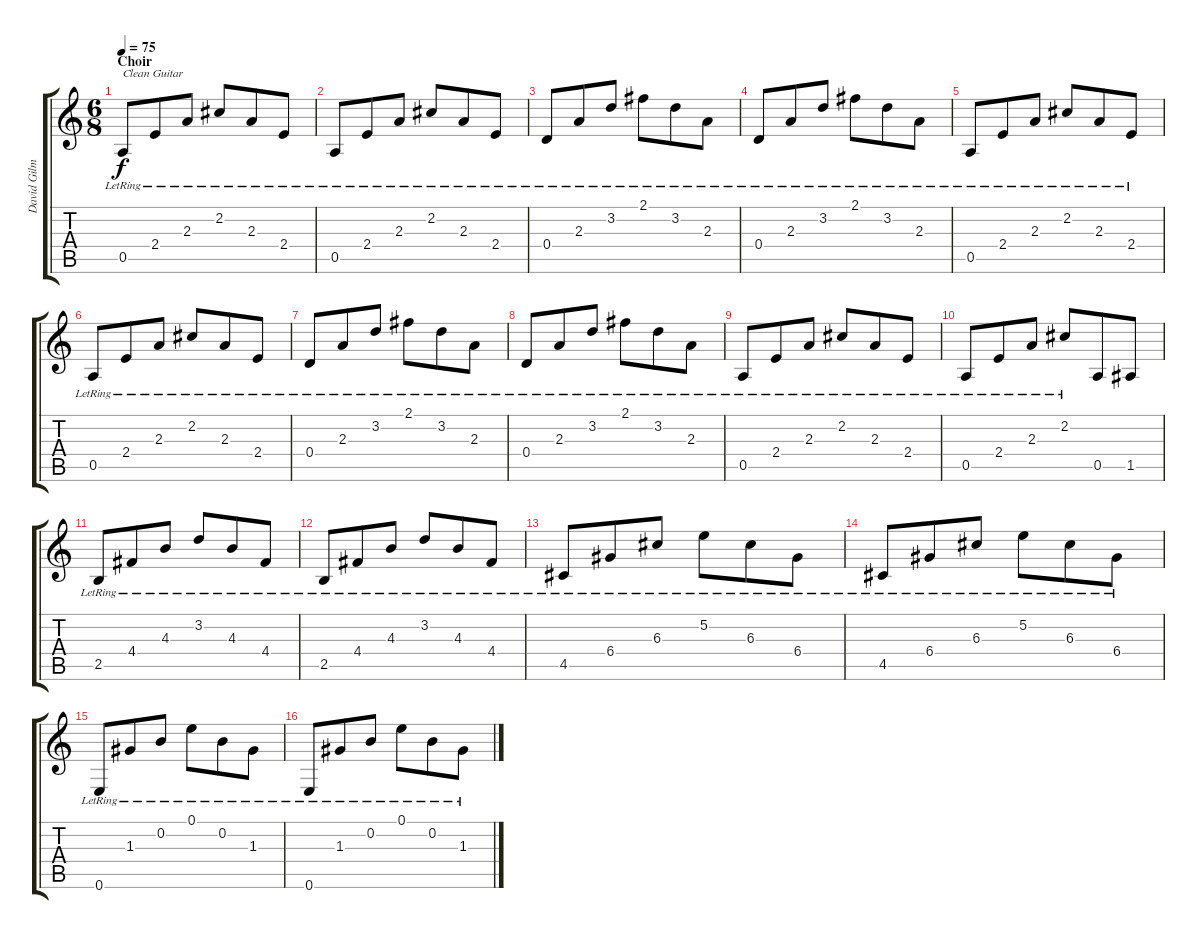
\track ("David Gilmour (Guitar)" "David Gilm") {instrument distortionguitar}
\staff {score tabs}
\tuning (E4 B3 G3 D3 A2 E2) {hide}
\ts (6 8)
\section ("" "Choir")
\tempo 75
\clef g2
\ks c
0.5{lr}.8{txt "Clean Guitar" dy f volume 10 instrument electricguitarclean} 2.4{lr}.8 2.3{lr}.8 2.2{lr}.8 2.3{lr}.8 2.4{lr}.8 |
0.5{lr}.8 2.4{lr}.8 2.3{lr}.8 2.2{lr}.8 2.3{lr}.8 2.4{lr}.8 |
0.4{lr}.8 2.3{lr}.8 3.2{lr}.8 2.1{lr}.8 3.2{lr}.8 2.3{lr}.8 |
0.4{lr}.8 2.3{lr}.8 3.2{lr}.8 2.1{lr}.8 3.2{lr}.8 2.3{lr}.8 |
0.5{lr}.8 2.4{lr}.8 2.3{lr}.8 2.2{lr}.8 2.3{lr}.8 2.4{lr}.8 |
0.5{lr}.8 2.4{lr}.8 2.3{lr}.8 2.2{lr}.8 2.3{lr}.8 2.4{lr}.8 |
0.4{lr}.8 2.3{lr}.8 3.2{lr}.8 2.1{lr}.8 3.2{lr}.8 2.3{lr}.8 |
0.4{lr}.8 2.3{lr}.8 3.2{lr}.8 2.1{lr}.8 3.2{lr}.8 2.3{lr}.8 |
0.5{lr}.8 2.4{lr}.8 2.3{lr}.8 2.2{lr}.8 2.3{lr}.8 2.4{lr}.8 |
0.5{lr}.8 2.4{lr}.8 2.3{lr}.8 2.2{lr}.8 0.5.8 1.5.8 |
2.5{lr}.8 4.4{lr}.8 4.3{lr}.8 3.2{lr}.8 4.3{lr}.8 4.4{lr}.8 |
2.5{lr}.8 4.4{lr}.8 4.3{lr}.8 3.2{lr}.8 4.3{lr}.8 4.4{lr}.8 |
4.5{lr}.8 6.4{lr}.8 6.3{lr}.8 5.2{lr}.8 6.3{lr}.8 6.4{lr}.8 |
4.5{lr}.8 6.4{lr}.8 6.3{lr}.8 5.2{lr}.8 6.3{lr}.8 6.4{lr}.8 |
0.6{lr}.8 1.3{lr}.8 0.2{lr}.8 0.1{lr}.8 0.2{lr}.8 1.3{lr}.8 |
0.6{lr}.8 1.3{lr}.8 0.2{lr}.8 0.1{lr}.8 0.2{lr}.8 1.3{lr}.8
